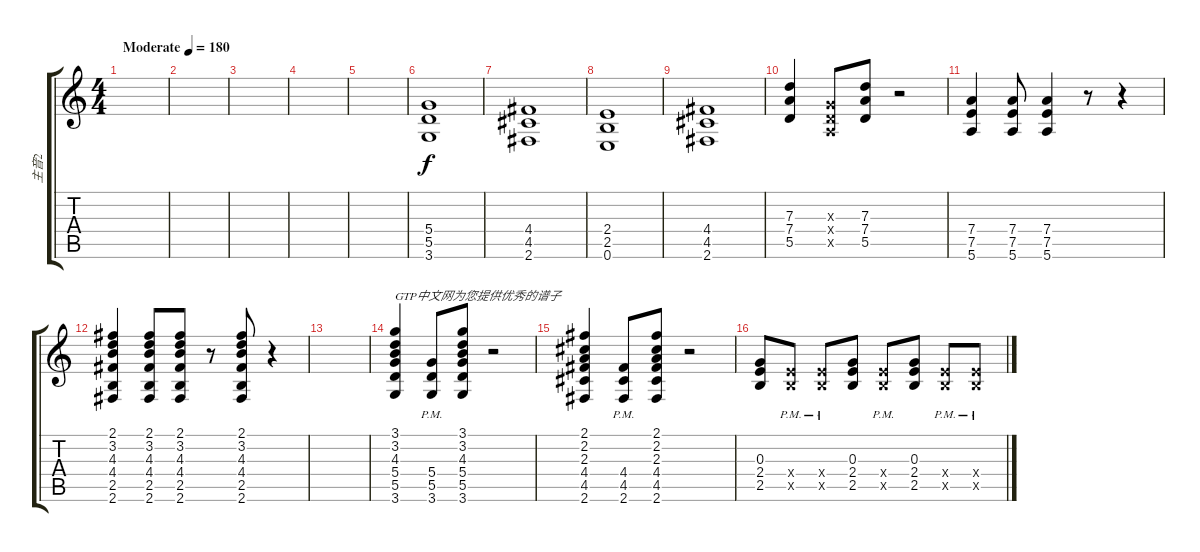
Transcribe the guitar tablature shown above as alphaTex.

\track ("主音2" "主音2") {instrument overdrivenguitar}
\staff {score tabs}
\tuning (E4 B3 G3 D3 A2 E2) {hide}
\ts (4 4)
\tempo (180 "Moderate")
\clef g2
\ks c
|
|
|
|
|
(5.4 5.5 3.6).1 |
(4.4 4.5 2.6).1 |
(2.4 2.5 0.6).1 |
(4.4 4.5 2.6).1 |
(7.3 7.4 5.5).4 (0.3{x} 0.4{x} 0.5{x}).8 (7.3 7.4 5.5).8 r.2 |
(7.4 7.5 5.6).4 (7.4 7.5 5.6).8 (7.4 7.5 5.6).4 r.8 r.4 |
(2.1 3.2 4.3 4.4 2.5 2.6).4 (2.1 3.2 4.3 4.4 2.5 2.6).8 (2.1 3.2 4.3 4.4 2.5 2.6).8 r.8 (2.1 3.2 4.3 4.4 2.5 2.6).8 r.4 |
|
(3.1 3.2 4.3 5.4 5.5 3.6).4{txt "GTP中文网为您提供优秀的谱子"} (5.4{pm} 5.5{pm} 3.6{pm}).8 (3.1 3.2 4.3 5.4 5.5 3.6).8 r.2 |
(2.1 2.2 2.3 4.4 4.5 2.6).4 (4.4{pm} 4.5{pm} 2.6{pm}).8 (2.1 2.2 2.3 4.4 4.5 2.6).8 r.2 |
(0.3 2.4 2.5).8 (2.4{x} 2.5{pm x}).8 (2.4{x} 2.5{pm x}).8 (0.3 2.4 2.5).8 (2.4{x} 2.5{pm x}).8 (0.3 2.4 2.5).8 (2.4{x} 2.5{pm x}).8 (2.4{x} 2.5{pm x}).8
